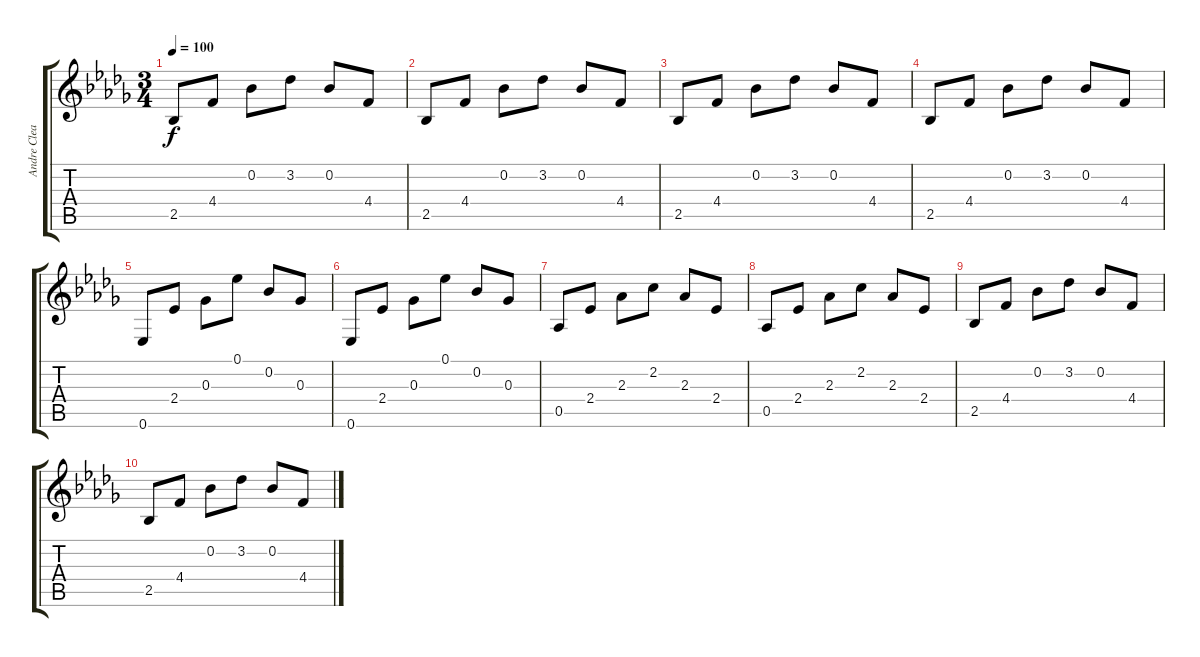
\track ("Andre Clean Guitar" "Andre Clea") {instrument electricguitarjazz}
\staff {score tabs}
\tuning (Eb4 Bb3 Gb3 Db3 Ab2 Eb2) {hide}
\ts (3 4)
\tempo 100
\clef g2
\ks bbminor
2.5.8{dy f} 4.4.8 0.2.8 3.2.8 0.2.8 4.4.8 |
2.5.8 4.4.8 0.2.8 3.2.8 0.2.8 4.4.8 |
2.5.8 4.4.8 0.2.8 3.2.8 0.2.8 4.4.8 |
2.5.8 4.4.8 0.2.8 3.2.8 0.2.8 4.4.8 |
0.6.8 2.4.8 0.3.8 0.1.8 0.2.8 0.3.8 |
0.6.8 2.4.8 0.3.8 0.1.8 0.2.8 0.3.8 |
0.5.8 2.4.8 2.3.8 2.2.8 2.3.8 2.4.8 |
0.5.8 2.4.8 2.3.8 2.2.8 2.3.8 2.4.8 |
2.5.8 4.4.8 0.2.8 3.2.8 0.2.8 4.4.8 |
2.5.8 4.4.8 0.2.8 3.2.8 0.2.8 4.4.8
